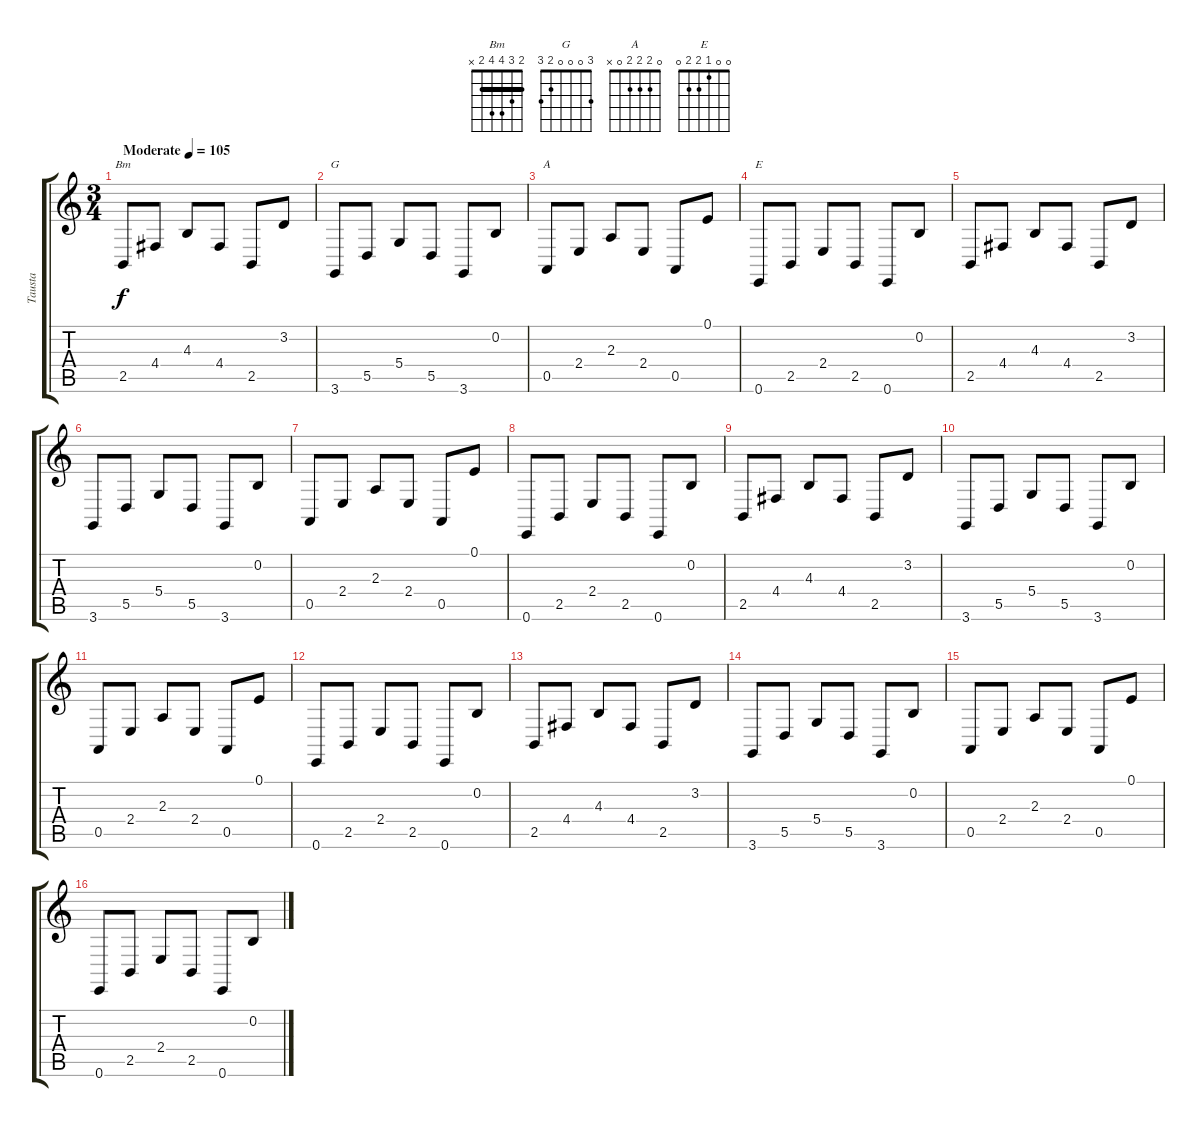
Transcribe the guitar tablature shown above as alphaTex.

\track ("Tausta" "Tausta") {instrument acousticgrandpiano}
\staff {score tabs}
\tuning (E4 B3 G3 D3 A2 E2) {hide}
\chord ("Bm" 2 3 4 4 2 x) {barre 2}
\chord ("G" 3 0 0 0 2 3)
\chord ("A" 0 2 2 2 0 x)
\chord ("E" 0 0 1 2 2 0)
\ts (3 4)
\tempo (105 "Moderate")
\clef g2
\ks c
2.5.8{ch "Bm" dy f instrument acousticgrandpiano} 4.4.8 4.3.8 4.4.8 2.5.8 3.2.8 |
3.6.8{ch "G"} 5.5.8 5.4.8 5.5.8 3.6.8 0.2.8 |
0.5.8{ch "A"} 2.4.8 2.3.8 2.4.8 0.5.8 0.1.8 |
0.6.8{ch "E"} 2.5.8 2.4.8 2.5.8 0.6.8 0.2.8 |
2.5.8 4.4.8 4.3.8 4.4.8 2.5.8 3.2.8 |
3.6.8 5.5.8 5.4.8 5.5.8 3.6.8 0.2.8 |
0.5.8 2.4.8 2.3.8 2.4.8 0.5.8 0.1.8 |
0.6.8 2.5.8 2.4.8 2.5.8 0.6.8 0.2.8 |
2.5.8 4.4.8 4.3.8 4.4.8 2.5.8 3.2.8 |
3.6.8 5.5.8 5.4.8 5.5.8 3.6.8 0.2.8 |
0.5.8 2.4.8 2.3.8 2.4.8 0.5.8 0.1.8 |
0.6.8 2.5.8 2.4.8 2.5.8 0.6.8 0.2.8 |
2.5.8 4.4.8 4.3.8 4.4.8 2.5.8 3.2.8 |
3.6.8 5.5.8 5.4.8 5.5.8 3.6.8 0.2.8 |
0.5.8 2.4.8 2.3.8 2.4.8 0.5.8 0.1.8 |
0.6.8 2.5.8 2.4.8 2.5.8 0.6.8 0.2.8
